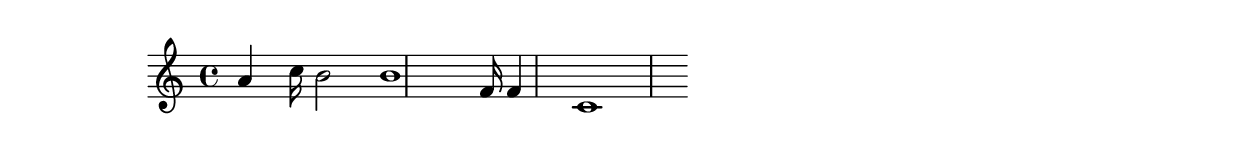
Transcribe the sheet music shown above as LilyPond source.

%{
Welcome to LilyPond
===================

Congratulations, LilyPond has been installed successfully.

Now to take it for the first test run.

  1. Save this file

  2. Select

       Compile > Typeset file

  from the menu.

  The file is processed, and

  3.  The PDF viewer will pop up. Click one of the noteheads.


That's it.  For more information, visit http://lilypond.org .

%}

\version "2.20.0"  % necessary for upgrading to future LilyPond versions.

\relative {
a'4 c16 b2 b1 f16 f4 c1 
}
